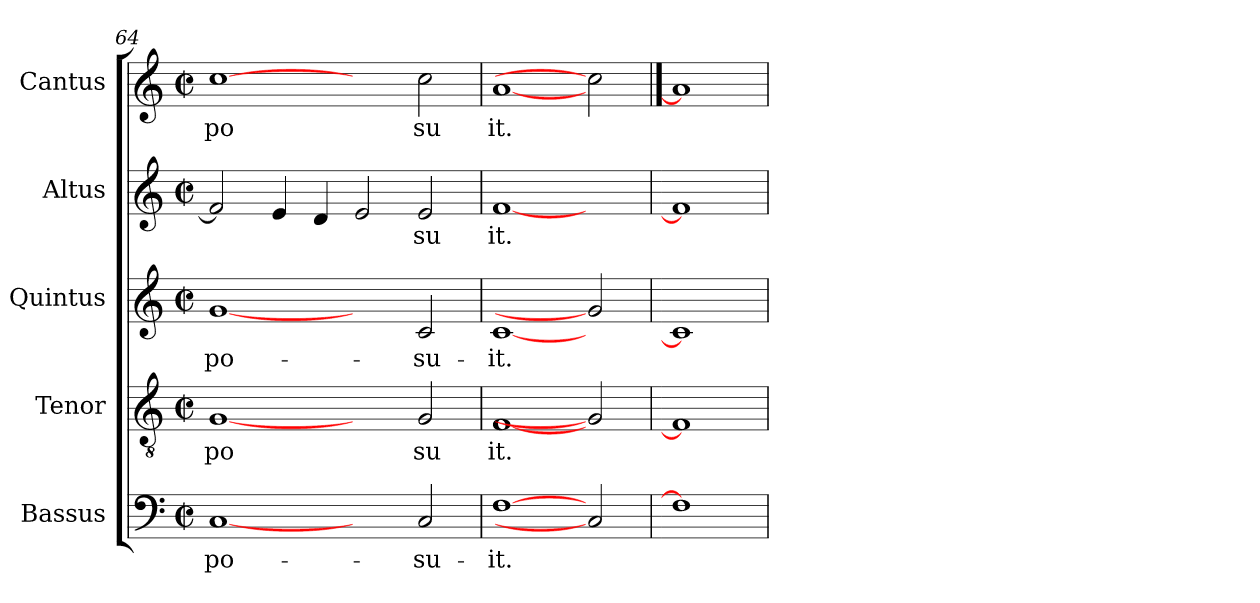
**kern	**text	**kern	**text	**kern	**text	**kern	**text	**kern	**text
*part5	*part5	*part4	*part4	*part3	*part3	*part2	*part2	*part1	*part1
*staff5	*staff5	*staff4	*staff4	*staff3	*staff3	*staff2	*staff2	*staff1	*staff1
*I"Bassus	*	*I"Tenor	*	*I"Quintus	*	*I"Altus	*	*I"Cantus	*
*clefF4	*	*clefGv2	*	*clefG2	*	*clefG2	*	*clefG2	*
*M2/2	*	*M2/2	*	*M2/2	*	*M2/2	*	*M2/2	*
*met(c|)	*	*met(c|)	*	*met(c|)	*	*met(c|)	*	*met(c|)	*
=64	=64	=64	=64	=64	=64	=64	=64	=64	=64
!	!LO:LY:b:cj	!	!LO:LY:b:cj	!	!LO:LY:b:cj	!	!	!	!LO:LY:b:cj
[1C	po-	[1G	po	[1g	po-	2f/]	.	[1cc	po
.	.	.	.	.	.	4e/	.	.	.
.	.	.	.	.	.	4d/	.	.	.
2ryy	.	2ryy	.	2ryy	.	2e/	.	2ryy	.
!	!LO:LY:b:cj	!	!LO:LY:b:cj	!	!LO:LY:b:cj	!	!LO:LY:b:cj	!	!LO:LY:b:cj
2C/	-su-	2G/	su	2c/	-su-	2e/	su	2cc\	su
=65	=65	=65	=65	=65	=65	=65	=65	=65	=65
!	!LO:LY:b:cj	!	!LO:LY:b:cj	!	!LO:LY:b:cj	!	!LO:LY:b:cj	!	!LO:LY:b:cj
[1F	-it.	[1F	it.	[1c	-it.	[1f	it.	[1a	it.
2C]	.	2G]	.	2g]	.	2ryy	.	2cc]	.
=66	==66	=66	==66	=66	==66	=66	==66	==66	==66
1F]	.	1F]	.	1c]	.	1f]	.	1a]	.
=	=	=	=	=	=	=	=	=	=
*-	*-	*-	*-	*-	*-	*-	*-	*-	*-
